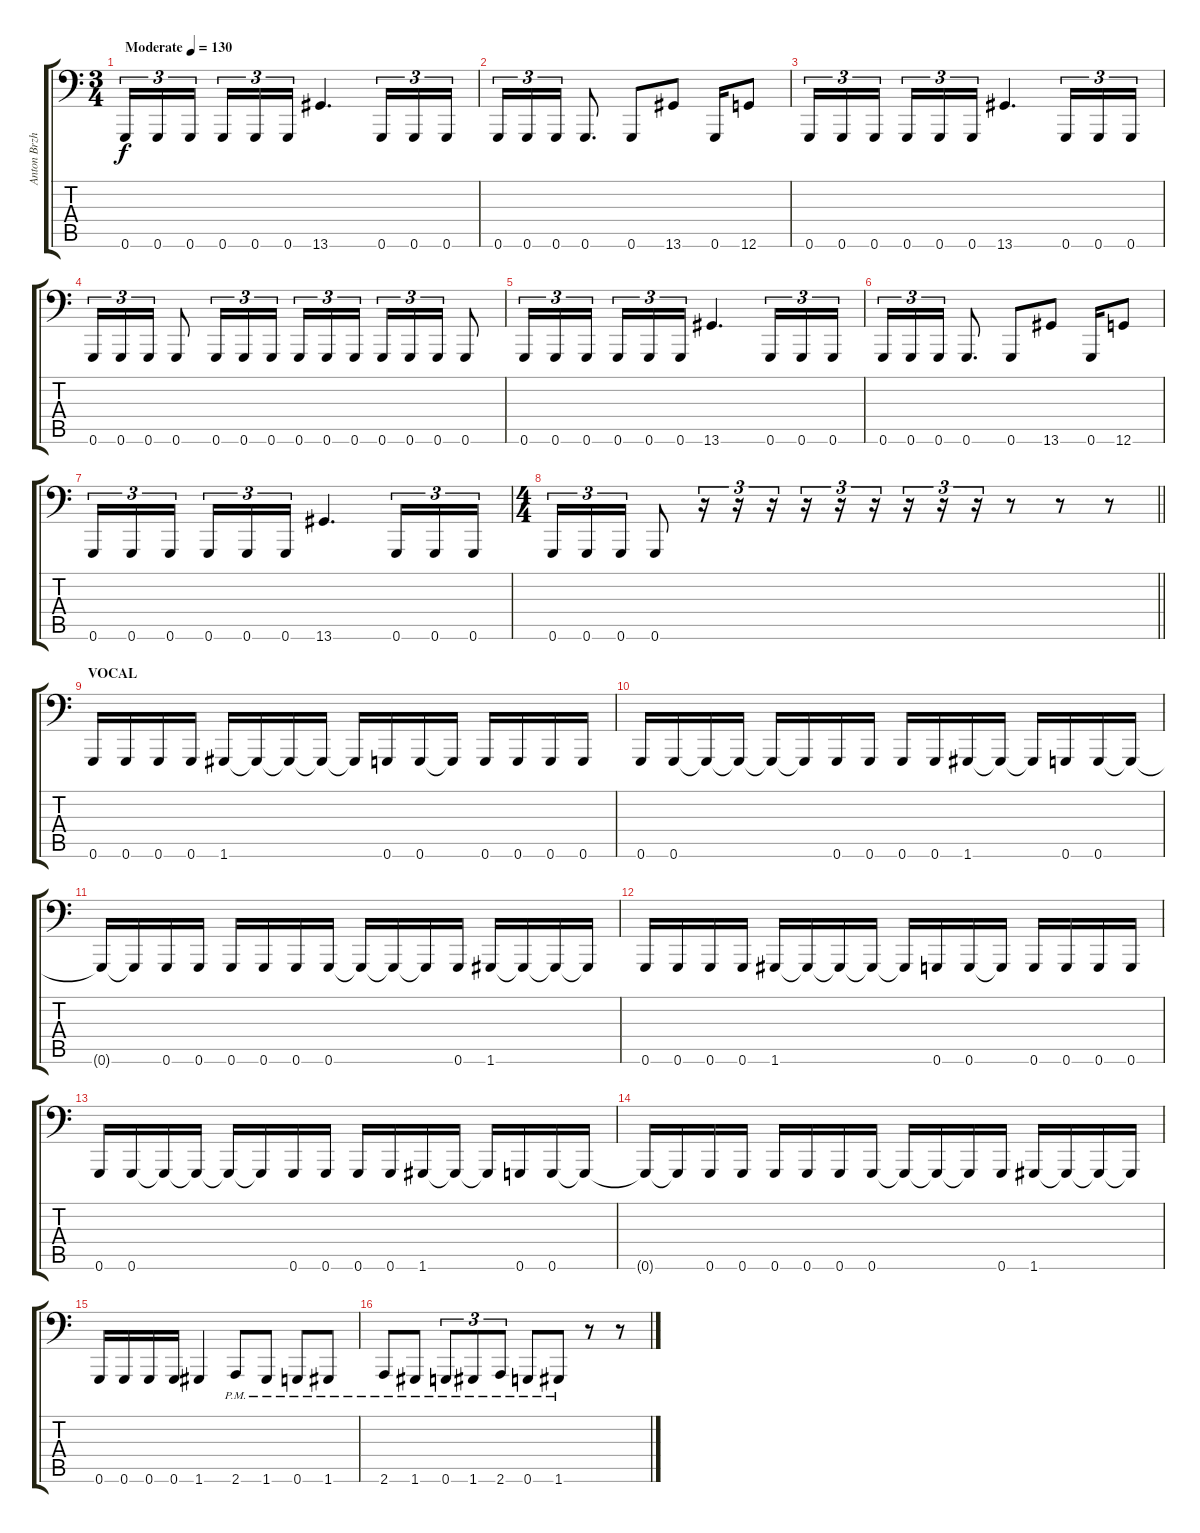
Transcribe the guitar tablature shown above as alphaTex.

\track ("Anton Brzhesky" "Anton Brzh") {instrument electricbasspick}
\staff {score tabs}
\tuning (C3 G2 Eb2 Bb1 D1 G0) {hide}
\ts (3 4)
\tempo (130 "Moderate")
\clef f4
\ks c
0.6.16{tu (3 2) dy f instrument electricbasspick} 0.6.16{tu (3 2)} 0.6.16{tu (3 2) beam splitsecondary} 0.6.16{tu (3 2)} 0.6.16{tu (3 2)} 0.6.16{tu (3 2)} 13.6.4{d} 0.6.16{tu (3 2)} 0.6.16{tu (3 2)} 0.6.16{tu (3 2)} |
0.6.16{tu (3 2)} 0.6.16{tu (3 2)} 0.6.16{tu (3 2)} 0.6.8{d} 0.6.8 13.6.8 0.6.16 12.6.8 |
0.6.16{tu (3 2)} 0.6.16{tu (3 2)} 0.6.16{tu (3 2) beam splitsecondary} 0.6.16{tu (3 2)} 0.6.16{tu (3 2)} 0.6.16{tu (3 2)} 13.6.4{d} 0.6.16{tu (3 2)} 0.6.16{tu (3 2)} 0.6.16{tu (3 2)} |
0.6.16{tu (3 2)} 0.6.16{tu (3 2)} 0.6.16{tu (3 2)} 0.6.8 0.6.16{tu (3 2)} 0.6.16{tu (3 2)} 0.6.16{tu (3 2) beam splitsecondary} 0.6.16{tu (3 2)} 0.6.16{tu (3 2)} 0.6.16{tu (3 2)} 0.6.16{tu (3 2)} 0.6.16{tu (3 2)} 0.6.16{tu (3 2)} 0.6.8 |
0.6.16{tu (3 2)} 0.6.16{tu (3 2)} 0.6.16{tu (3 2) beam splitsecondary} 0.6.16{tu (3 2)} 0.6.16{tu (3 2)} 0.6.16{tu (3 2)} 13.6.4{d} 0.6.16{tu (3 2)} 0.6.16{tu (3 2)} 0.6.16{tu (3 2)} |
0.6.16{tu (3 2)} 0.6.16{tu (3 2)} 0.6.16{tu (3 2)} 0.6.8{d} 0.6.8 13.6.8 0.6.16 12.6.8 |
0.6.16{tu (3 2)} 0.6.16{tu (3 2)} 0.6.16{tu (3 2) beam splitsecondary} 0.6.16{tu (3 2)} 0.6.16{tu (3 2)} 0.6.16{tu (3 2)} 13.6.4{d} 0.6.16{tu (3 2)} 0.6.16{tu (3 2)} 0.6.16{tu (3 2)} |
\ts (4 4)
\barLineRight lightlight
0.6.16{tu (3 2)} 0.6.16{tu (3 2)} 0.6.16{tu (3 2)} 0.6.8 r.16{tu (3 2)} r.16{tu (3 2)} r.16{tu (3 2)} r.16{tu (3 2)} r.16{tu (3 2)} r.16{tu (3 2)} r.16{tu (3 2)} r.16{tu (3 2)} r.16{tu (3 2)} r.8 r.8 r.8 |
\section ("" "VOCAL ")
0.6.16 0.6.16 0.6.16 0.6.16 1.6.16 1.6{t}.16 1.6{t}.16 1.6{t}.16 1.6{t}.16 0.6.16 0.6.16 0.6{t}.16 0.6.16 0.6.16 0.6.16 0.6.16 |
0.6.16 0.6.16 0.6{t}.16 0.6{t}.16 0.6{t}.16 0.6{t}.16 0.6.16 0.6.16 0.6.16 0.6.16 1.6.16 1.6{t}.16 1.6{t}.16 0.6.16 0.6.16 0.6{t}.16 |
0.6{t}.16 0.6{t}.16 0.6.16 0.6.16 0.6.16 0.6.16 0.6.16 0.6.16 0.6{t}.16 0.6{t}.16 0.6{t}.16 0.6.16 1.6.16 1.6{t}.16 1.6{t}.16 1.6{t}.16 |
0.6.16 0.6.16 0.6.16 0.6.16 1.6.16 1.6{t}.16 1.6{t}.16 1.6{t}.16 1.6{t}.16 0.6.16 0.6.16 0.6{t}.16 0.6.16 0.6.16 0.6.16 0.6.16 |
0.6.16 0.6.16 0.6{t}.16 0.6{t}.16 0.6{t}.16 0.6{t}.16 0.6.16 0.6.16 0.6.16 0.6.16 1.6.16 1.6{t}.16 1.6{t}.16 0.6.16 0.6.16 0.6{t}.16 |
0.6{t}.16 0.6{t}.16 0.6.16 0.6.16 0.6.16 0.6.16 0.6.16 0.6.16 0.6{t}.16 0.6{t}.16 0.6{t}.16 0.6.16 1.6.16 1.6{t}.16 1.6{t}.16 1.6{t}.16 |
0.6.16 0.6.16 0.6.16 0.6.16 1.6.4 2.6{pm}.8 1.6{pm}.8 0.6{pm}.8 1.6{pm}.8 |
2.6{pm}.8 1.6{pm}.8 0.6{pm}.8{tu (3 2)} 1.6{pm}.8{tu (3 2)} 2.6{pm}.8{tu (3 2)} 0.6{pm}.8 1.6{pm}.8 r.8 r.8
